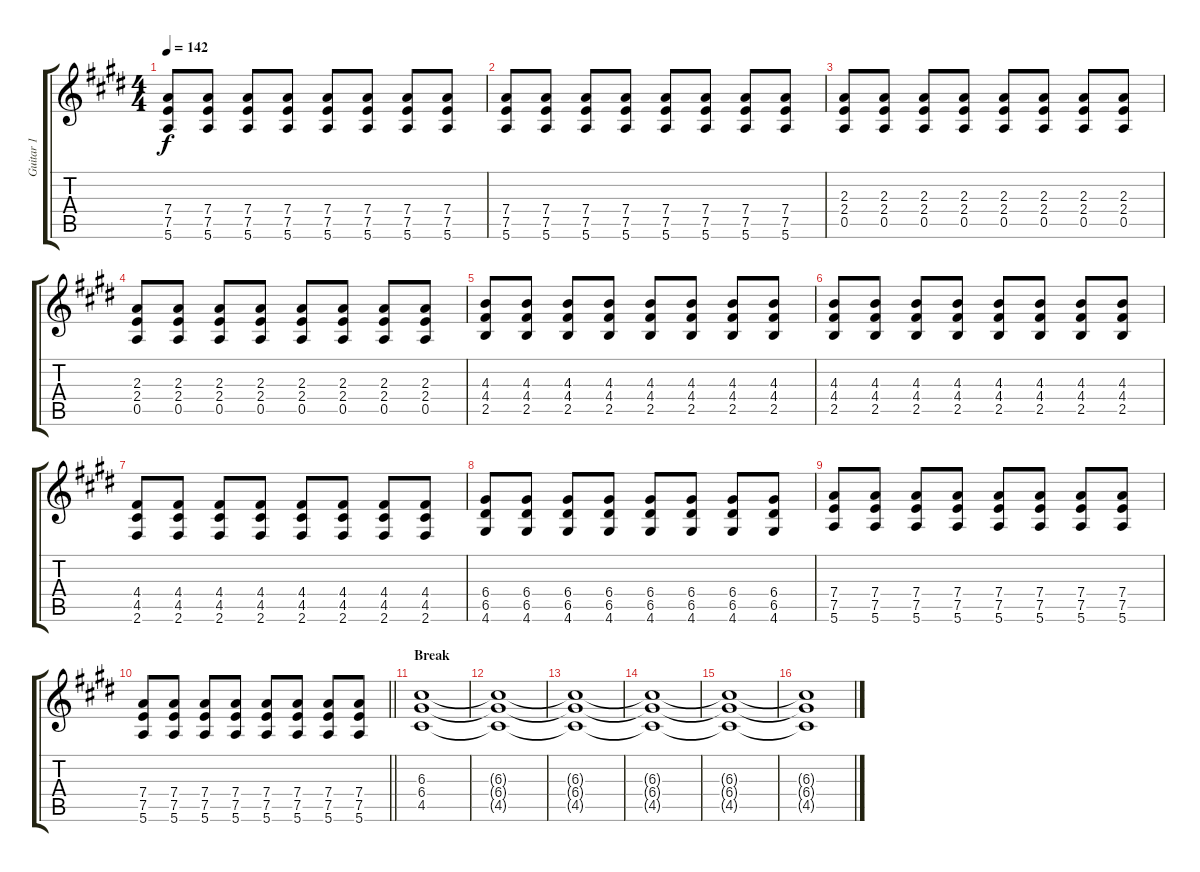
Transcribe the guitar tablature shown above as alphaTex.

\track ("Guitar 1" "Guitar 1") {instrument overdrivenguitar}
\staff {score tabs}
\tuning (E4 B3 G3 D3 A2 E2) {hide}
\ts (4 4)
\tempo 142
\clef g2
\ks e
(7.4 7.5 5.6).8{dy f} (7.4 7.5 5.6).8 (7.4 7.5 5.6).8 (7.4 7.5 5.6).8 (7.4 7.5 5.6).8 (7.4 7.5 5.6).8 (7.4 7.5 5.6).8 (7.4 7.5 5.6).8 |
(7.4 7.5 5.6).8 (7.4 7.5 5.6).8 (7.4 7.5 5.6).8 (7.4 7.5 5.6).8 (7.4 7.5 5.6).8 (7.4 7.5 5.6).8 (7.4 7.5 5.6).8 (7.4 7.5 5.6).8 |
(2.3 2.4 0.5).8 (2.3 2.4 0.5).8 (2.3 2.4 0.5).8 (2.3 2.4 0.5).8 (2.3 2.4 0.5).8 (2.3 2.4 0.5).8 (2.3 2.4 0.5).8 (2.3 2.4 0.5).8 |
(2.3 2.4 0.5).8 (2.3 2.4 0.5).8 (2.3 2.4 0.5).8 (2.3 2.4 0.5).8 (2.3 2.4 0.5).8 (2.3 2.4 0.5).8 (2.3 2.4 0.5).8 (2.3 2.4 0.5).8 |
(4.3 4.4 2.5).8 (4.3 4.4 2.5).8 (4.3 4.4 2.5).8 (4.3 4.4 2.5).8 (4.3 4.4 2.5).8 (4.3 4.4 2.5).8 (4.3 4.4 2.5).8 (4.3 4.4 2.5).8 |
(4.3 4.4 2.5).8 (4.3 4.4 2.5).8 (4.3 4.4 2.5).8 (4.3 4.4 2.5).8 (4.3 4.4 2.5).8 (4.3 4.4 2.5).8 (4.3 4.4 2.5).8 (4.3 4.4 2.5).8 |
(4.4 4.5 2.6).8 (4.4 4.5 2.6).8 (4.4 4.5 2.6).8 (4.4 4.5 2.6).8 (4.4 4.5 2.6).8 (4.4 4.5 2.6).8 (4.4 4.5 2.6).8 (4.4 4.5 2.6).8 |
(6.4 6.5 4.6).8 (6.4 6.5 4.6).8 (6.4 6.5 4.6).8 (6.4 6.5 4.6).8 (6.4 6.5 4.6).8 (6.4 6.5 4.6).8 (6.4 6.5 4.6).8 (6.4 6.5 4.6).8 |
(7.4 7.5 5.6).8 (7.4 7.5 5.6).8 (7.4 7.5 5.6).8 (7.4 7.5 5.6).8 (7.4 7.5 5.6).8 (7.4 7.5 5.6).8 (7.4 7.5 5.6).8 (7.4 7.5 5.6).8 |
\barLineRight lightlight
(7.4 7.5 5.6).8 (7.4 7.5 5.6).8 (7.4 7.5 5.6).8 (7.4 7.5 5.6).8 (7.4 7.5 5.6).8 (7.4 7.5 5.6).8 (7.4 7.5 5.6).8 (7.4 7.5 5.6).8 |
\section ("" "Break")
(6.3 6.4 4.5).1 |
(6.3{t} 6.4{t} 4.5{t}).1 |
(6.3{t} 6.4{t} 4.5{t}).1 |
(6.3{t} 6.4{t} 4.5{t}).1 |
(6.3{t} 6.4{t} 4.5{t}).1 |
(6.3{t} 6.4{t} 4.5{t}).1
